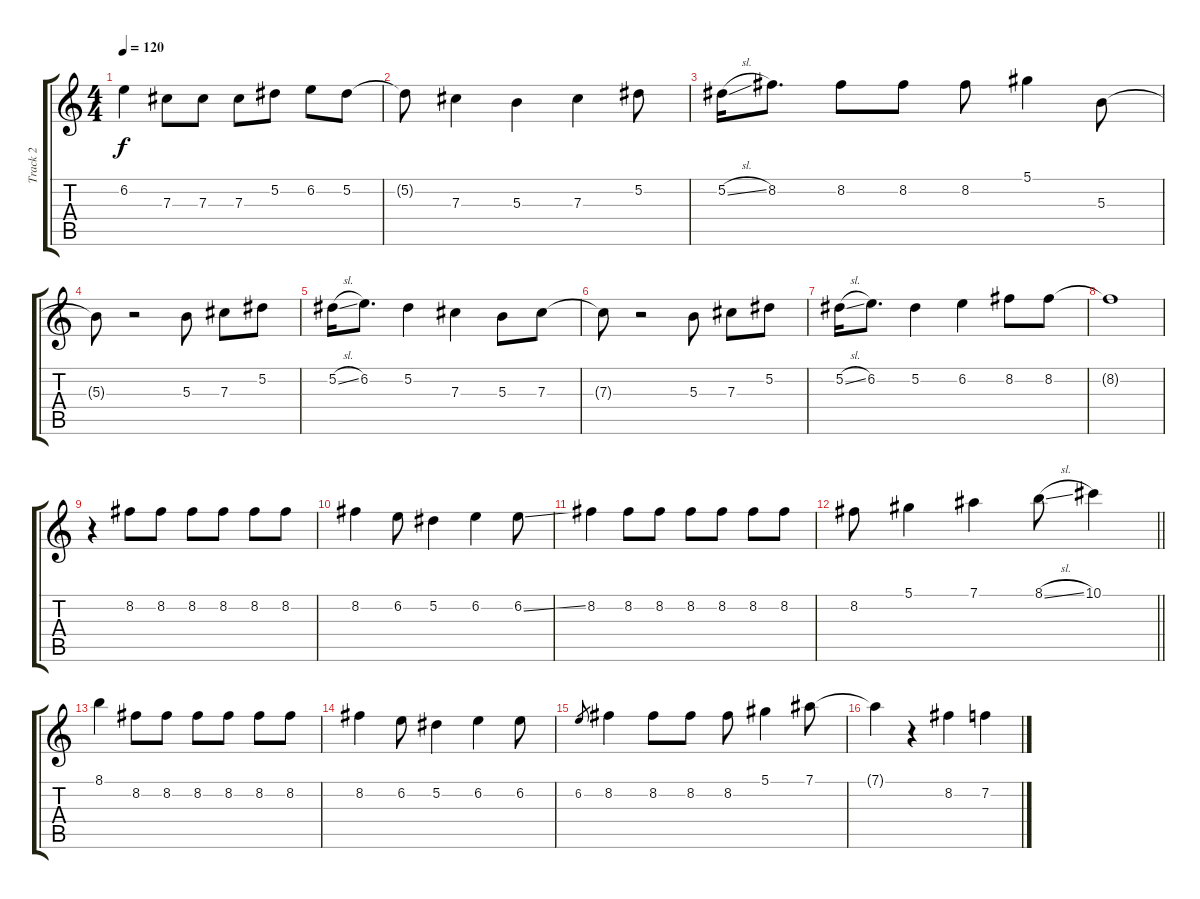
\track ("Track 2" "Track 2") {instrument acousticguitarsteel}
\staff {score tabs}
\tuning (Eb4 Bb3 Gb3 Db3 Ab2 Eb2) {hide}
\ts (4 4)
\tempo 120
\clef g2
\ks c
6.2.4{dy f} 7.3.8 7.3.8 7.3.8 5.2.8 6.2.8 5.2.8 |
5.2{t}.8 7.3.4 5.3.4 7.3.4 5.2.8 |
5.2{sl}.16 8.2.8{d} 8.2.8 8.2.8 8.2.8 5.1.4 5.3.8 |
5.3{t}.8 r.2 5.3.8 7.3.8 5.2.8 |
5.2{sl}.16 6.2.8{d} 5.2.4 7.3.4 5.3.8 7.3.8 |
7.3{t}.8 r.2 5.3.8 7.3.8 5.2.8 |
5.2{sl}.16 6.2.8{d} 5.2.4 6.2.4 8.2.8 8.2.8 |
8.2{t}.1 |
r.4 8.2.8 8.2.8 8.2.8 8.2.8 8.2.8 8.2.8 |
8.2.4 6.2.8 5.2.4 6.2.4 6.2{ss}.8 |
8.2.4 8.2.8 8.2.8 8.2.8 8.2.8 8.2.8 8.2.8 |
\barLineRight lightlight
8.2.8 5.1.4 7.1.4 8.1{sl}.8 10.1.4 |
8.1.4 8.2.8 8.2.8 8.2.8 8.2.8 8.2.8 8.2.8 |
8.2.4 6.2.8 5.2.4 6.2.4 6.2.8 |
6.2.8{gr} 8.2.4 8.2.8 8.2.8 8.2.8 5.1.4 7.1.8 |
7.1{t}.4 r.4 8.2.4 7.2.4
